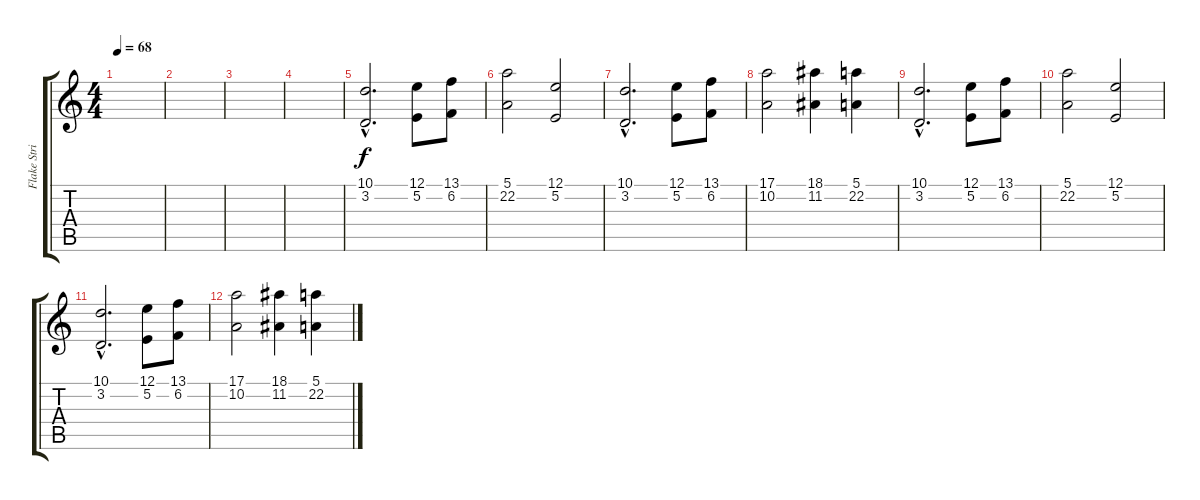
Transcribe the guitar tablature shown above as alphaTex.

\track ("Flake String 3" "Flake Stri") {instrument stringensemble2}
\staff {score tabs}
\tuning (E4 B3 G3 D3 A2 E2) {hide}
\ts (4 4)
\tempo 68
\clef g2
\ks c
|
|
|
|
(10.1{hac} 3.2{hac}).2{d} (12.1 5.2).8 (13.1 6.2).8 |
(5.1 22.2).2 (12.1 5.2).2 |
(10.1{hac} 3.2{hac}).2{d} (12.1 5.2).8 (13.1 6.2).8 |
(17.1 10.2).2 (18.1 11.2).4 (5.1 22.2).4 |
(10.1{hac} 3.2{hac}).2{d} (12.1 5.2).8 (13.1 6.2).8 |
(5.1 22.2).2 (12.1 5.2).2 |
(10.1{hac} 3.2{hac}).2{d} (12.1 5.2).8 (13.1 6.2).8 |
(17.1 10.2).2 (18.1 11.2).4 (5.1 22.2).4
